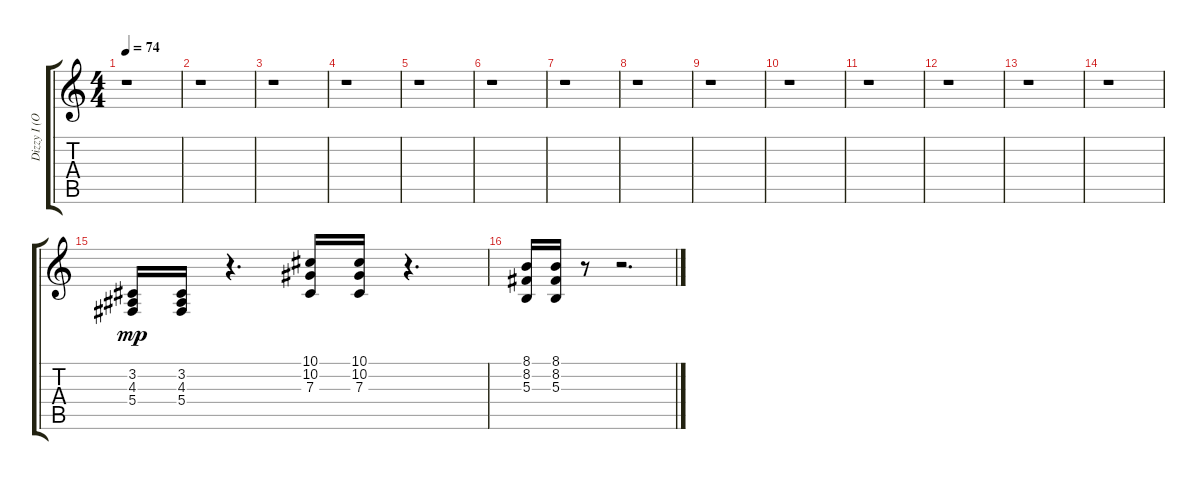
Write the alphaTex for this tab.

\track ("Dizzy I (Organ)" "Dizzy I (O") {instrument synthstrings1}
\staff {score tabs}
\tuning (Eb4 Bb3 Gb3 Db3 Ab2 Eb2) {hide}
\ts (4 4)
\tempo 74
\clef g2
\ks c
r.1{dy mp} |
r.1 |
r.1 |
r.1 |
r.1 |
r.1 |
r.1 |
r.1 |
r.1 |
r.1 |
r.1 |
r.1 |
r.1 |
r.1 |
(3.2 4.3 5.4).16 (3.2 4.3 5.4).16 r.4{d} (10.1 10.2 7.3).16 (10.1 10.2 7.3).16 r.4{d} |
(8.1 8.2 5.3).16 (8.1 8.2 5.3).16 r.8 r.2{d}
